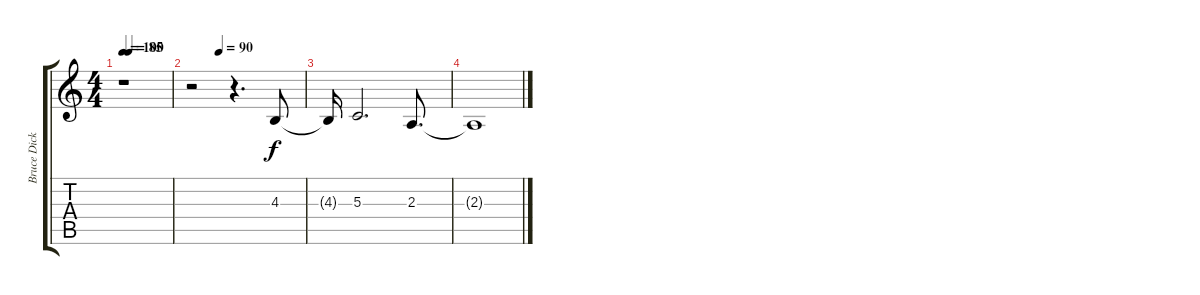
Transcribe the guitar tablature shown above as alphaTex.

\track ("Bruce Dickinson" "Bruce Dick") {instrument lead2sawtooth}
\staff {score tabs}
\tuning (E4 B3 G3 D3 A2 E2) {hide}
\ts (4 4)
\tempo 100
\tempo (85 0.125)
\clef g2
\ks c
r.1{dy f} |
\tempo (90 0.25)
r.2 r.4{d} 4.3.8 |
4.3{t}.16 5.3.2{d} 2.3.8{d} |
2.3{t}.1{volume 2}
